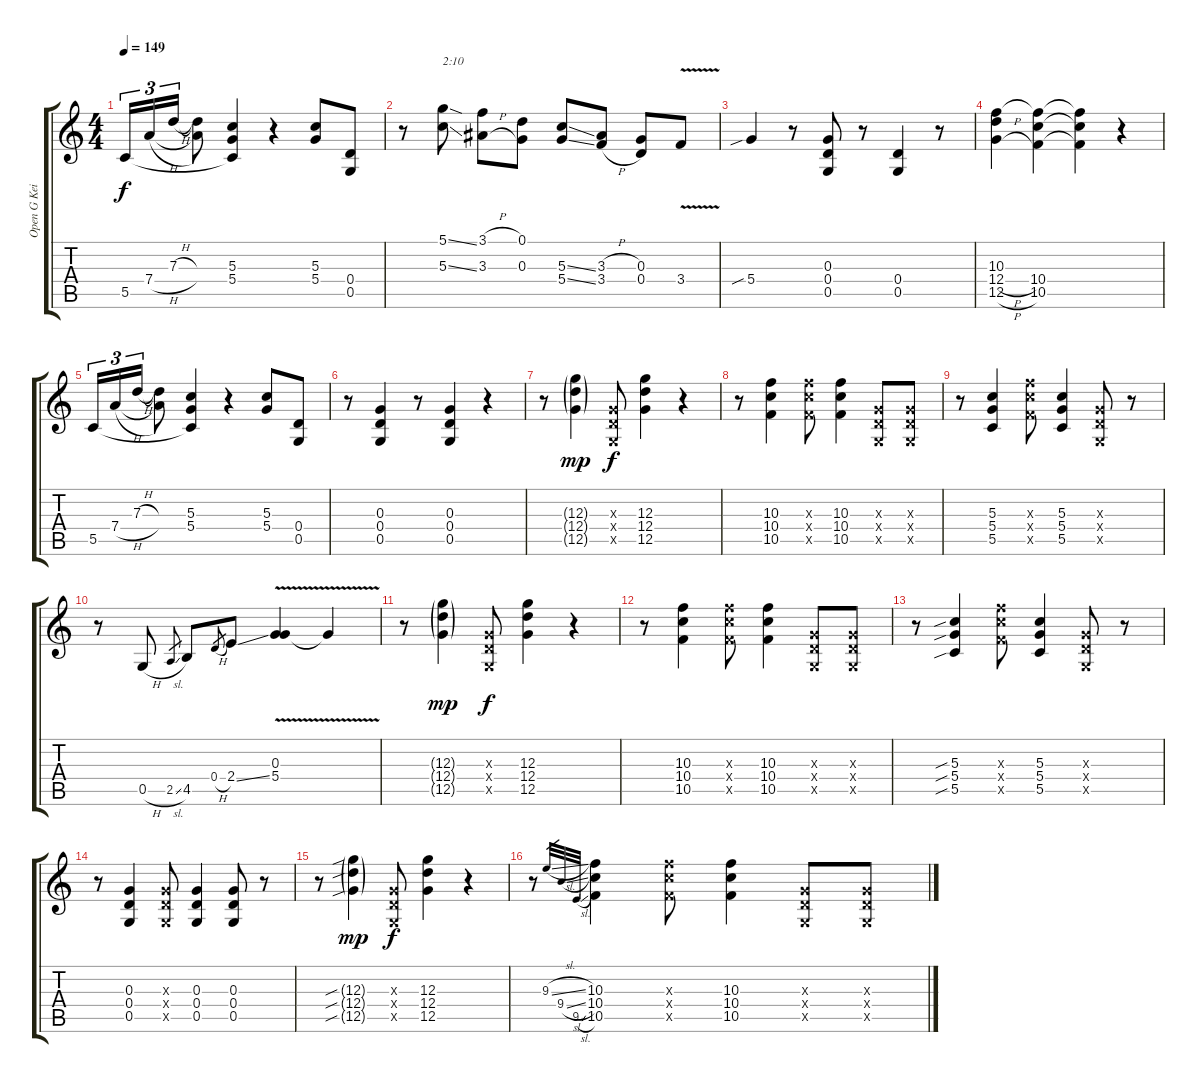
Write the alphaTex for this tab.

\track ("Open G Keith" "Open G Kei") {instrument overdrivenguitar}
\staff {score tabs}
\tuning (D4 B3 G3 D3 G2 D2) {hide}
\ts (4 4)
\tempo 149
\clef g2
\ks c
5.5.16{tu (3 2) dy f} 7.4{h}.16{tu (3 2)} 7.3{h}.16{tu (3 2)} (7.3{t} 7.4{t}).8 (5.3 5.4 5.5{t}).4 r.4 (5.3 5.4).8 (0.4 0.5).8 |
r.8 (5.1{ss} 5.3{ss}).8{txt "2:10"} (3.1{h} 3.3{h}).8 (0.1 0.3).8 (5.3{ss} 5.4{ss}).8 (3.3{h} 3.4{h}).8 (0.3 0.4).8 3.4{v}.8 |
5.4{sib}.4 r.8 (0.3 0.4 0.5).8 r.8 (0.4 0.5).4 r.8 |
(10.3 12.4{h} 12.5{h}).4 (10.3{t} 10.4 10.5).4 (10.3{t} 10.4{t} 10.5{t}).4 r.4 |
5.5.16{tu (3 2)} 7.4{h}.16{tu (3 2)} 7.3{h}.16{tu (3 2)} (7.3{t} 7.4{t}).8 (5.3 5.4 5.5{t}).4 r.4 (5.3 5.4).8 (0.4 0.5).8 |
r.8 (0.3 0.4 0.5).4 r.8 (0.3 0.4 0.5).4 r.4 |
r.8 (12.3{g} 12.4{g} 12.5{g}).4{dy mp} (0.3{x} 0.4{x} 0.5{x}).8{dy f} (12.3 12.4 12.5).4 r.4 |
r.8 (10.3 10.4 10.5).4 (10.3{x} 10.4{x} 10.5{x}).8 (10.3 10.4 10.5).4 (0.3{x} 0.4{x} 0.5{x}).8 (0.3{x} 0.4{x} 0.5{x}).8 |
r.8 (5.3 5.4 5.5).4 (10.3{x} 10.4{x} 10.5{x}).8 (5.3 5.4 5.5).4 (0.3{x} 0.4{x} 0.5{x}).8 r.8 |
r.8 0.5{h}.8 2.5{sl}.8{gr} 4.5.8 0.4{h}.8{gr} 2.4{ss}.8 (0.3 5.4{v}).4 5.4{t}.4 |
r.8 (12.3{g} 12.4{g} 12.5{g}).4{dy mp} (0.3{x} 0.4{x} 0.5{x}).8{dy f} (12.3 12.4 12.5).4 r.4 |
r.8 (10.3 10.4 10.5).4 (10.3{x} 10.4{x} 10.5{x}).8 (10.3 10.4 10.5).4 (0.3{x} 0.4{x} 0.5{x}).8 (0.3{x} 0.4{x} 0.5{x}).8 |
r.8 (5.3{sib} 5.4{sib} 5.5{sib}).4 (10.3{x} 10.4{x} 10.5{x}).8 (5.3 5.4 5.5).4 (0.3{x} 0.4{x} 0.5{x}).8 r.8 |
r.8 (0.3 0.4 0.5).4 (0.3{x} 0.4{x} 0.5{x}).8 (0.3 0.4 0.5).4 (0.3 0.4 0.5).8 r.8 |
r.8 (12.3{sib g} 12.4{sib g} 12.5{sib g}).4{dy mp} (0.3{x} 0.4{x} 0.5{x}).8{dy f} (12.3 12.4 12.5).4 r.4 |
r.8 9.3{sl}.32{gr} 9.4{sl}.32{gr} 9.5{sl}.32{gr} (10.3 10.4 10.5).4 (10.3{x} 10.4{x} 10.5{x}).8 (10.3 10.4 10.5).4 (0.3{x} 0.4{x} 0.5{x}).8 (0.3{x} 0.4{x} 0.5{x}).8
